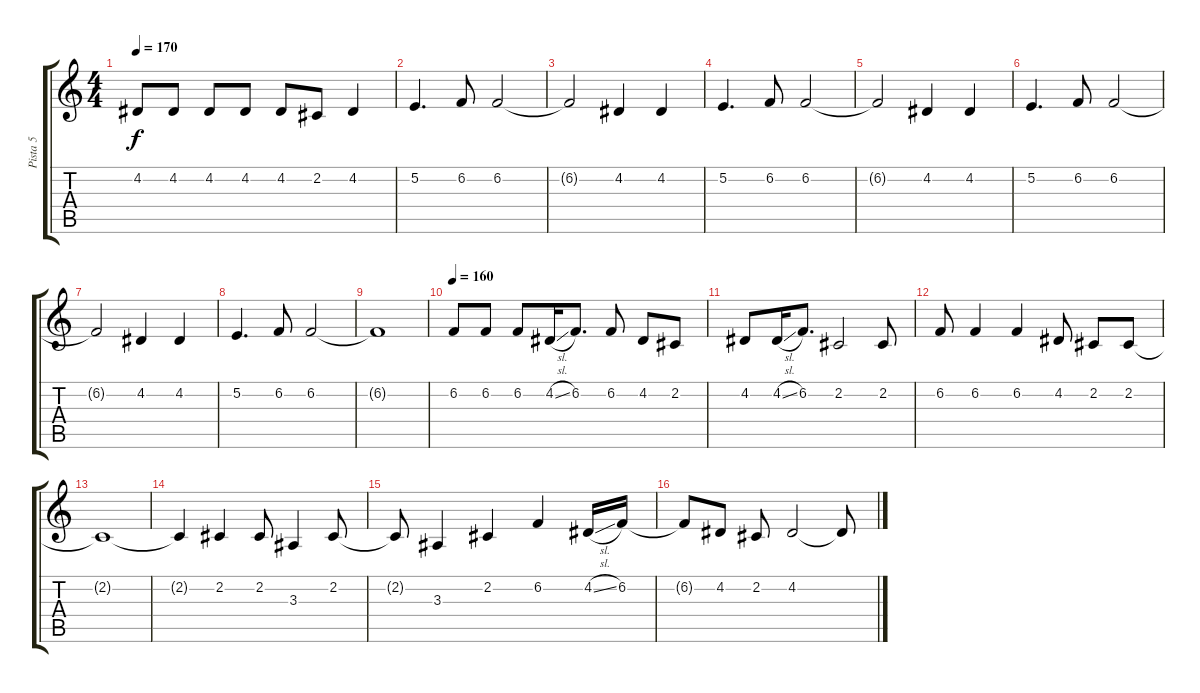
\track ("Pista 5" "Pista 5") {instrument electricgrandpiano}
\staff {score tabs}
\tuning (E4 B3 G3 D3 A2 E2) {hide}
\ts (4 4)
\tempo 170
\clef g2
\ks c
4.2.8{dy f} 4.2.8 4.2.8 4.2.8 4.2.8 2.2.8 4.2.4 |
5.2.4{d} 6.2.8 6.2.2 |
6.2{t}.2 4.2.4 4.2.4 |
5.2.4{d} 6.2.8 6.2.2 |
6.2{t}.2 4.2.4 4.2.4 |
5.2.4{d} 6.2.8 6.2.2 |
6.2{t}.2 4.2.4 4.2.4 |
5.2.4{d} 6.2.8 6.2.2 |
6.2{t}.1 |
\tempo 160
6.2.8 6.2.8 6.2.8 4.2{sl}.16 6.2.8{d} 6.2.8 4.2.8 2.2.8 |
4.2.8 4.2{sl}.16 6.2.8{d} 2.2.2 2.2.8 |
6.2.8 6.2.4 6.2.4 4.2.8 2.2.8 2.2.8 |
2.2{t}.1 |
2.2{t}.4 2.2.4 2.2.8 3.3.4 2.2.8 |
2.2{t}.8 3.3.4 2.2.4 6.2.4 4.2{sl}.16 6.2.16 |
6.2{t}.8 4.2.8 2.2.8 4.2.2 4.2{t}.8
